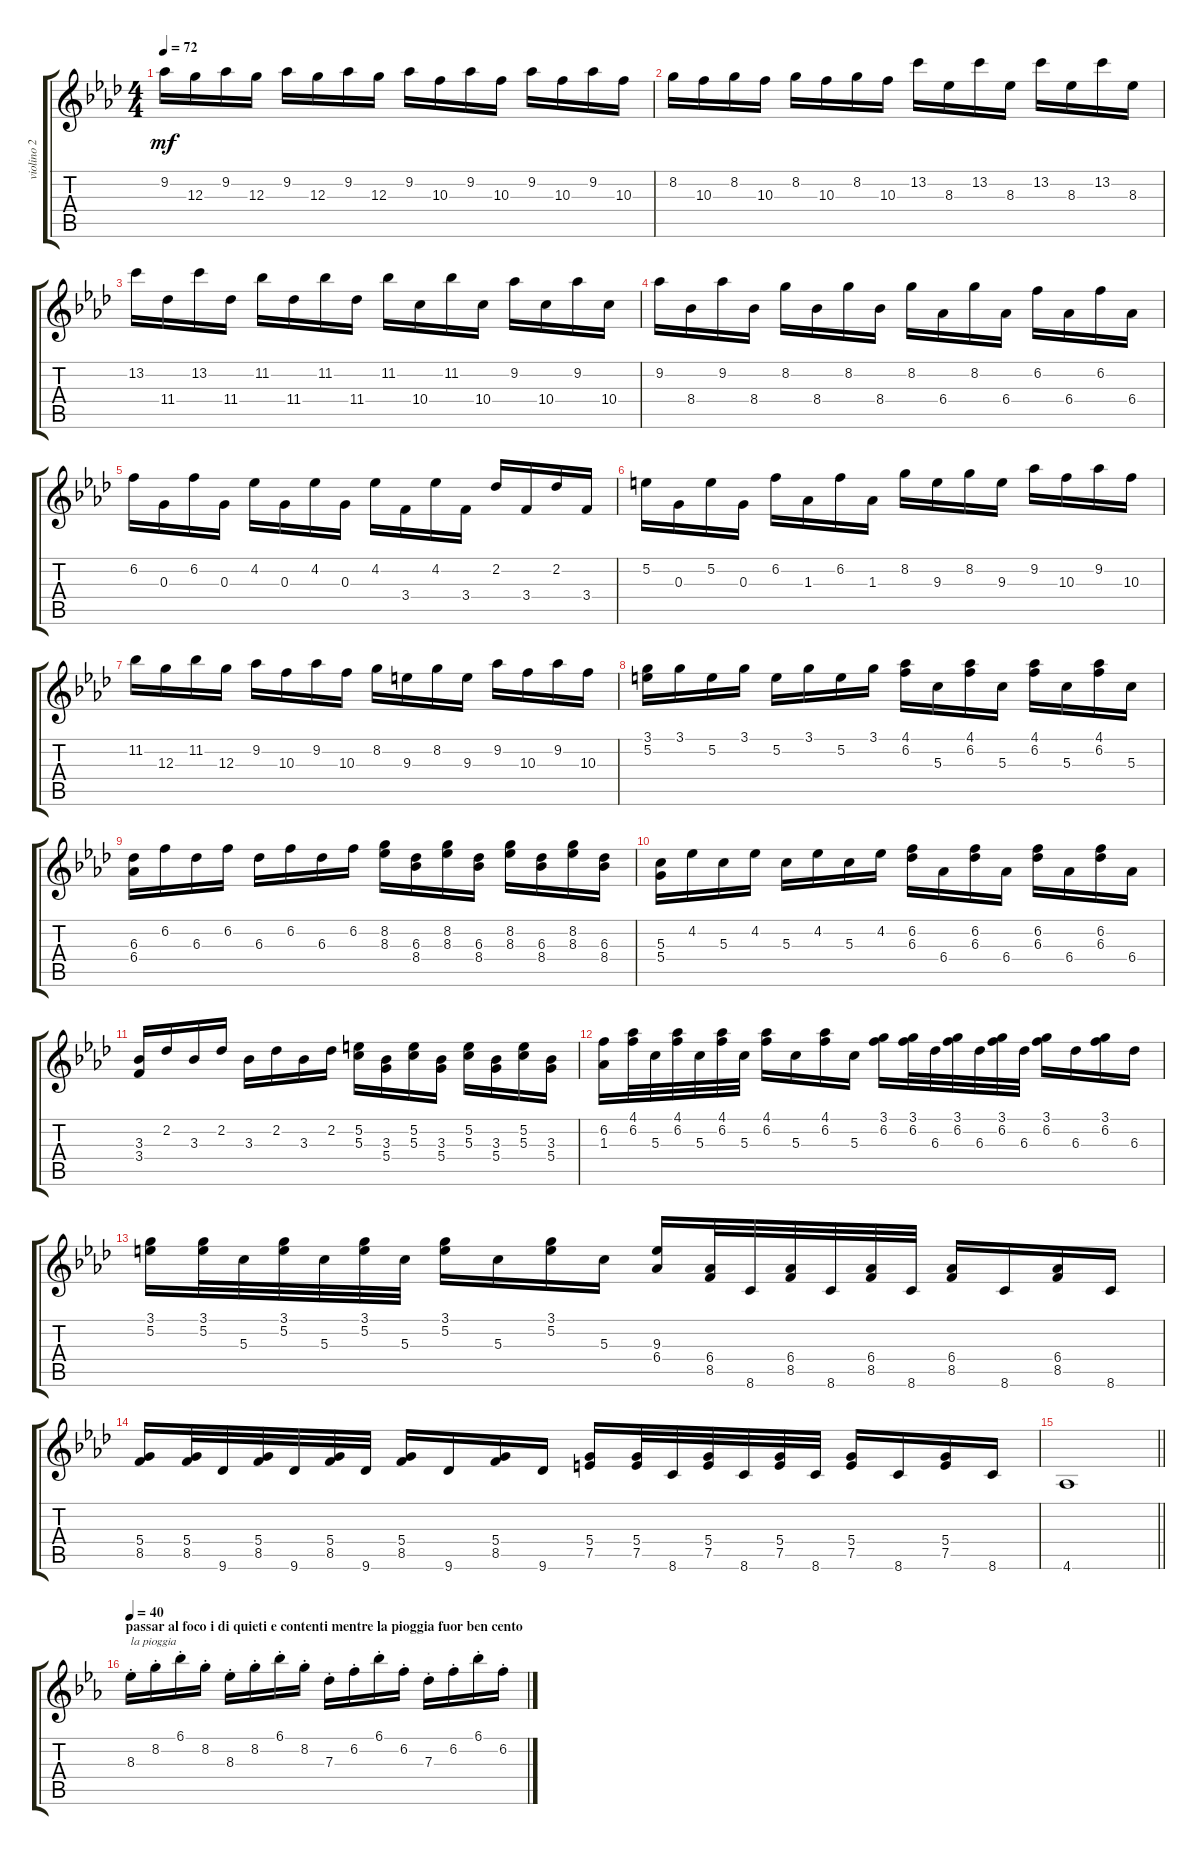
\track ("violino 2" "violino 2") {instrument overdrivenguitar}
\staff {score tabs}
\tuning (E4 B3 G3 D3 A2 E2) {hide}
\ts (4 4)
\tempo 72
\clef g2
\ks fminor
9.2.16{dy mf} 12.3.16 9.2.16 12.3.16 9.2.16 12.3.16 9.2.16 12.3.16 9.2.16 10.3.16 9.2.16 10.3.16 9.2.16 10.3.16 9.2.16 10.3.16 |
8.2.16 10.3.16 8.2.16 10.3.16 8.2.16 10.3.16 8.2.16 10.3.16 13.2.16 8.3.16 13.2.16 8.3.16 13.2.16 8.3.16 13.2.16 8.3.16 |
13.2.16 11.4.16 13.2.16 11.4.16 11.2.16 11.4.16 11.2.16 11.4.16 11.2.16 10.4.16 11.2.16 10.4.16 9.2.16 10.4.16 9.2.16 10.4.16 |
9.2.16 8.4.16 9.2.16 8.4.16 8.2.16 8.4.16 8.2.16 8.4.16 8.2.16 6.4.16 8.2.16 6.4.16 6.2.16 6.4.16 6.2.16 6.4.16 |
6.2.16 0.3.16 6.2.16 0.3.16 4.2.16 0.3.16 4.2.16 0.3.16 4.2.16 3.4.16 4.2.16 3.4.16 2.2.16 3.4.16 2.2.16 3.4.16 |
5.2.16 0.3.16 5.2.16 0.3.16 6.2.16 1.3.16 6.2.16 1.3.16 8.2.16 9.3.16 8.2.16 9.3.16 9.2.16 10.3.16 9.2.16 10.3.16 |
11.2.16 12.3.16 11.2.16 12.3.16 9.2.16 10.3.16 9.2.16 10.3.16 8.2.16 9.3.16 8.2.16 9.3.16 9.2.16 10.3.16 9.2.16 10.3.16 |
(3.1 5.2).16 3.1.16 5.2.16 3.1.16 5.2.16 3.1.16 5.2.16 3.1.16 (4.1 6.2).16 5.3.16 (4.1 6.2).16 5.3.16 (4.1 6.2).16 5.3.16 (4.1 6.2).16 5.3.16 |
(6.3 6.4).16 6.2.16 6.3.16 6.2.16 6.3.16 6.2.16 6.3.16 6.2.16 (8.2 8.3).16 (6.3 8.4).16 (8.2 8.3).16 (6.3 8.4).16 (8.2 8.3).16 (6.3 8.4).16 (8.2 8.3).16 (6.3 8.4).16 |
(5.3 5.4).16 4.2.16 5.3.16 4.2.16 5.3.16 4.2.16 5.3.16 4.2.16 (6.2 6.3).16 6.4.16 (6.2 6.3).16 6.4.16 (6.2 6.3).16 6.4.16 (6.2 6.3).16 6.4.16 |
(3.3 3.4).16 2.2.16 3.3.16 2.2.16 3.3.16 2.2.16 3.3.16 2.2.16 (5.2 5.3).16 (3.3 5.4).16 (5.2 5.3).16 (3.3 5.4).16 (5.2 5.3).16 (3.3 5.4).16 (5.2 5.3).16 (3.3 5.4).16 |
(6.2 1.3).16 (4.1 6.2).32 5.3.32 (4.1 6.2).32 5.3.32 (4.1 6.2).32 5.3.32 (4.1 6.2).16 5.3.16 (4.1 6.2).16 5.3.16 (3.1 6.2).16 (3.1 6.2).32 6.3.32 (3.1 6.2).32 6.3.32 (3.1 6.2).32 6.3.32 (3.1 6.2).16 6.3.16 (3.1 6.2).16 6.3.16 |
(3.1 5.2).16 (3.1 5.2).32 5.3.32 (3.1 5.2).32 5.3.32 (3.1 5.2).32 5.3.32 (3.1 5.2).16 5.3.16 (3.1 5.2).16 5.3.16 (9.3 6.4).16 (6.4 8.5).32 8.6.32 (6.4 8.5).32 8.6.32 (6.4 8.5).32 8.6.32 (6.4 8.5).16 8.6.16 (6.4 8.5).16 8.6.16 |
(5.4 8.5).16 (5.4 8.5).32 9.6.32 (5.4 8.5).32 9.6.32 (5.4 8.5).32 9.6.32 (5.4 8.5).16 9.6.16 (5.4 8.5).16 9.6.16 (5.4 7.5).16 (5.4 7.5).32 8.6.32 (5.4 7.5).32 8.6.32 (5.4 7.5).32 8.6.32 (5.4 7.5).16 8.6.16 (5.4 7.5).16 8.6.16 |
\barLineRight lightlight
4.6.1 |
\section ("" "passar al foco i di quieti e contenti mentre la pioggia fuor ben cento")
\tempo 40
\ks cminor
8.3{st}.16{txt "la pioggia"} 8.2{st}.16 6.1{st}.16 8.2{st}.16 8.3{st}.16 8.2{st}.16 6.1{st}.16 8.2{st}.16 7.3{st}.16 6.2{st}.16 6.1{st}.16 6.2{st}.16 7.3{st}.16 6.2{st}.16 6.1{st}.16 6.2{st}.16
